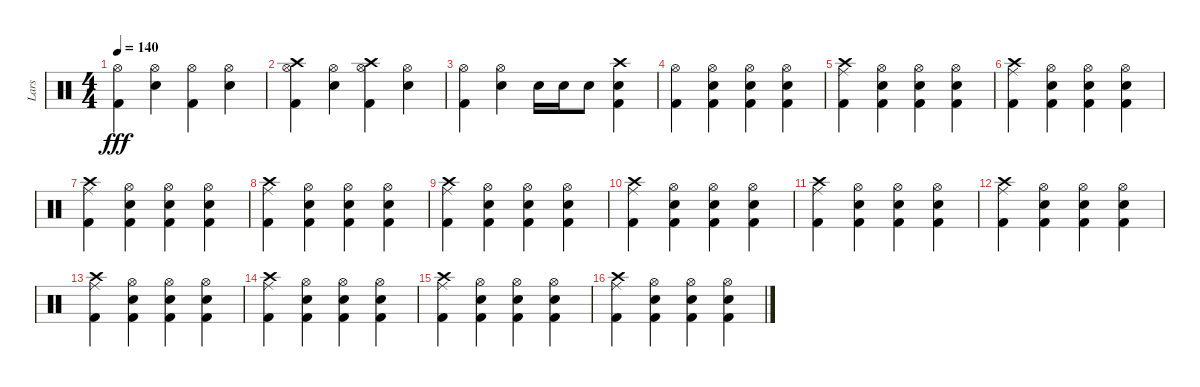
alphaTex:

\track ("Lars" "Lars") {instrument percussion}
\staff {score}
\articulation defaults
\ts (4 4)
\tempo 140
\clef neutral
\ks c
("Hi-Hat (open)" "Kick (hit) 2").4{dy fff} ("Snare (hit) 2" "Hi-Hat (open)").4 ("Hi-Hat (open)" "Kick (hit) 2").4 ("Snare (hit) 2" "Hi-Hat (open)").4 |
("Crash high (hit)" "Hi-Hat (open)" "Kick (hit) 2").4 ("Snare (hit) 2" "Hi-Hat (open)").4 ("Crash high (hit)" "Hi-Hat (open)" "Kick (hit) 2").4 ("Snare (hit) 2" "Hi-Hat (open)").4 |
("Hi-Hat (open)" "Kick (hit) 2").4 ("Hi-Hat (open)" "Snare (hit) 2").4 "Snare (hit) 2".16 "Snare (hit) 2".16 "Snare (hit) 2".8 ("Crash high (hit)" "Snare (hit) 2" "Kick (hit) 2").4 |
("Hi-Hat (open)" "Kick (hit) 2").4 ("Hi-Hat (open)" "Snare (hit) 2" "Kick (hit) 2").4 ("Hi-Hat (open)" "Snare (hit) 2" "Kick (hit) 2").4 ("Hi-Hat (open)" "Snare (hit) 2" "Kick (hit) 2").4 |
("Crash high (hit)" "Ride (middle)" "Kick (hit) 2").4 ("Hi-Hat (open)" "Snare (hit) 2" "Kick (hit) 2").4 ("Hi-Hat (open)" "Snare (hit) 2" "Kick (hit) 2").4 ("Hi-Hat (open)" "Snare (hit) 2" "Kick (hit) 2").4 |
("Crash high (hit)" "Ride (middle)" "Kick (hit) 2").4 ("Hi-Hat (open)" "Snare (hit) 2" "Kick (hit) 2").4 ("Hi-Hat (open)" "Snare (hit) 2" "Kick (hit) 2").4 ("Hi-Hat (open)" "Snare (hit) 2" "Kick (hit) 2").4 |
("Crash high (hit)" "Ride (middle)" "Kick (hit) 2").4 ("Hi-Hat (open)" "Snare (hit) 2" "Kick (hit) 2").4 ("Hi-Hat (open)" "Snare (hit) 2" "Kick (hit) 2").4 ("Hi-Hat (open)" "Snare (hit) 2" "Kick (hit) 2").4 |
("Crash high (hit)" "Ride (middle)" "Kick (hit) 2").4 ("Hi-Hat (open)" "Snare (hit) 2" "Kick (hit) 2").4 ("Hi-Hat (open)" "Snare (hit) 2" "Kick (hit) 2").4 ("Hi-Hat (open)" "Snare (hit) 2" "Kick (hit) 2").4 |
("Crash high (hit)" "Ride (middle)" "Kick (hit) 2").4 ("Hi-Hat (open)" "Snare (hit) 2" "Kick (hit) 2").4 ("Hi-Hat (open)" "Snare (hit) 2" "Kick (hit) 2").4 ("Hi-Hat (open)" "Snare (hit) 2" "Kick (hit) 2").4 |
("Crash high (hit)" "Ride (middle)" "Kick (hit) 2").4 ("Hi-Hat (open)" "Snare (hit) 2" "Kick (hit) 2").4 ("Hi-Hat (open)" "Snare (hit) 2" "Kick (hit) 2").4 ("Hi-Hat (open)" "Snare (hit) 2" "Kick (hit) 2").4 |
("Crash high (hit)" "Ride (middle)" "Kick (hit) 2").4 ("Hi-Hat (open)" "Snare (hit) 2" "Kick (hit) 2").4 ("Hi-Hat (open)" "Snare (hit) 2" "Kick (hit) 2").4 ("Hi-Hat (open)" "Snare (hit) 2" "Kick (hit) 2").4 |
("Crash high (hit)" "Ride (middle)" "Kick (hit) 2").4 ("Hi-Hat (open)" "Snare (hit) 2" "Kick (hit) 2").4 ("Hi-Hat (open)" "Snare (hit) 2" "Kick (hit) 2").4 ("Hi-Hat (open)" "Snare (hit) 2" "Kick (hit) 2").4 |
("Crash high (hit)" "Ride (middle)" "Kick (hit) 2").4 ("Hi-Hat (open)" "Snare (hit) 2" "Kick (hit) 2").4 ("Hi-Hat (open)" "Snare (hit) 2" "Kick (hit) 2").4 ("Hi-Hat (open)" "Snare (hit) 2" "Kick (hit) 2").4 |
("Crash high (hit)" "Ride (middle)" "Kick (hit) 2").4 ("Hi-Hat (open)" "Snare (hit) 2" "Kick (hit) 2").4 ("Hi-Hat (open)" "Snare (hit) 2" "Kick (hit) 2").4 ("Hi-Hat (open)" "Snare (hit) 2" "Kick (hit) 2").4 |
("Crash high (hit)" "Ride (middle)" "Kick (hit) 2").4 ("Hi-Hat (open)" "Snare (hit) 2" "Kick (hit) 2").4 ("Hi-Hat (open)" "Snare (hit) 2" "Kick (hit) 2").4 ("Hi-Hat (open)" "Snare (hit) 2" "Kick (hit) 2").4 |
("Crash high (hit)" "Ride (middle)" "Kick (hit) 2").4 ("Hi-Hat (open)" "Snare (hit) 2" "Kick (hit) 2").4 ("Hi-Hat (open)" "Snare (hit) 2" "Kick (hit) 2").4 ("Hi-Hat (open)" "Snare (hit) 2" "Kick (hit) 2").4
